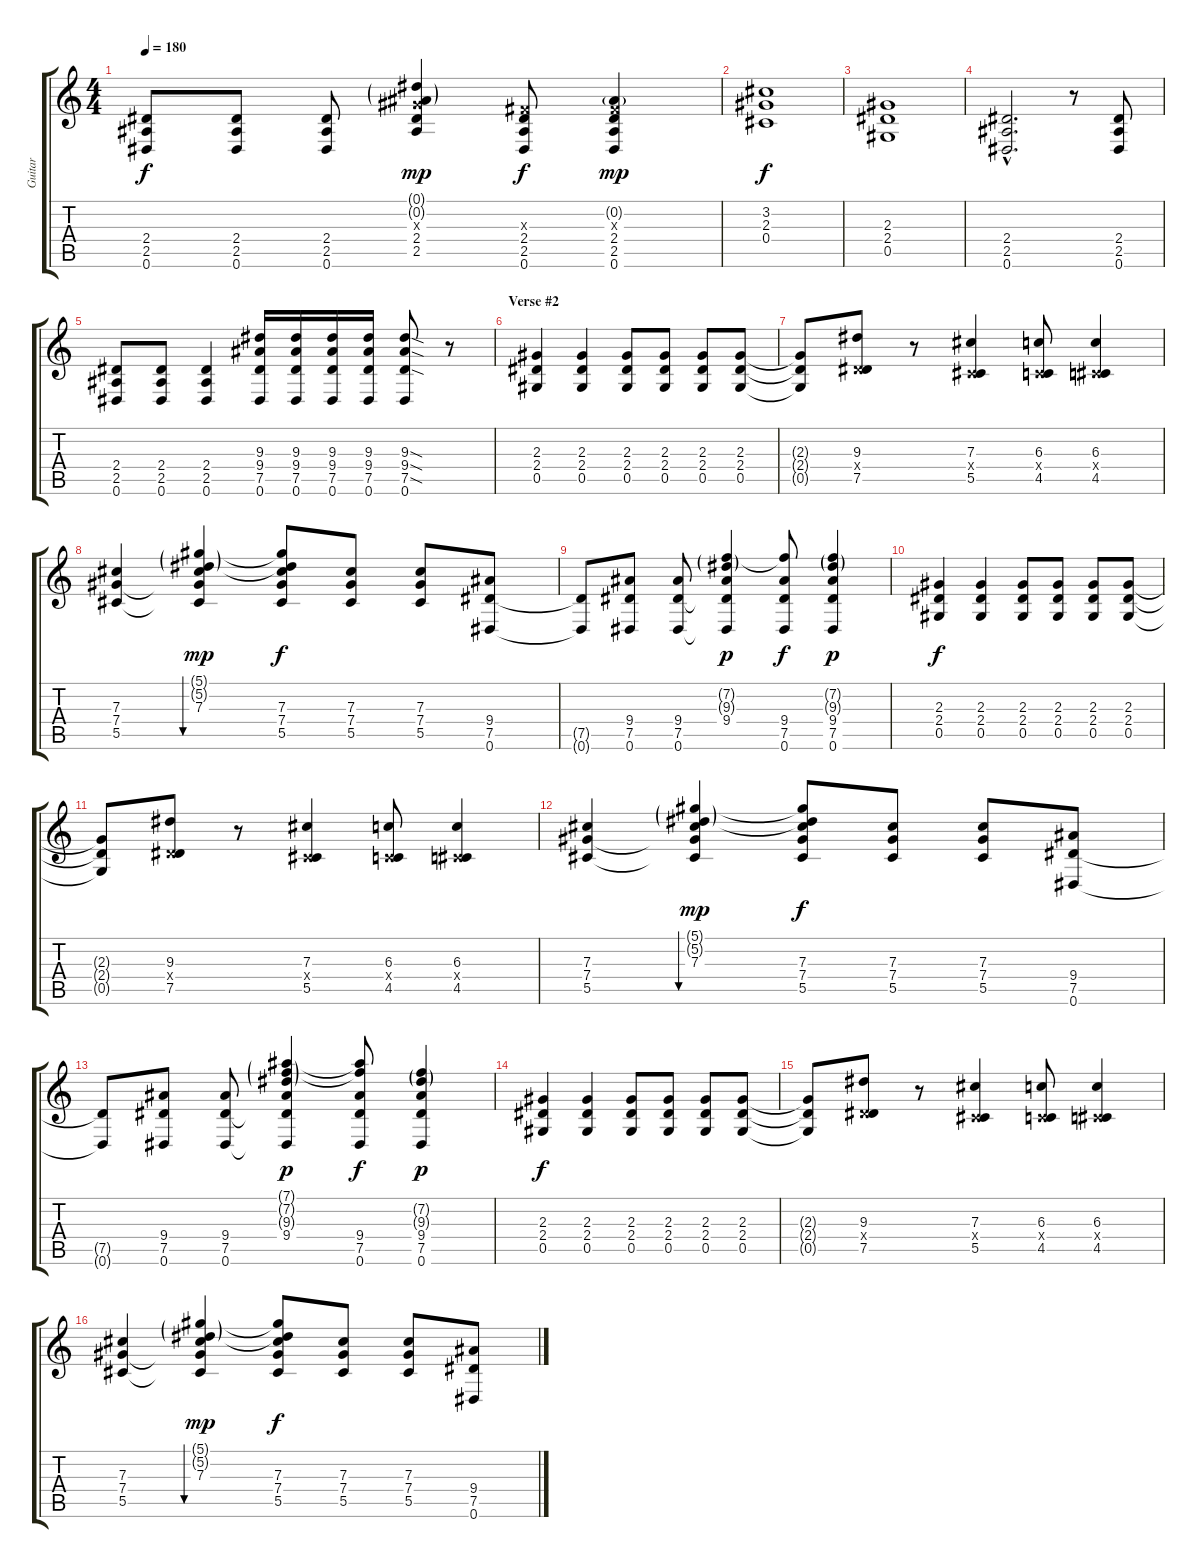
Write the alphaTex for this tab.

\track ("Guitar" "Guitar") {instrument distortionguitar}
\staff {score tabs}
\tuning (Eb4 Bb3 Gb3 Db3 Ab2 Eb2) {hide}
\ts (4 4)
\tempo 180
\clef g2
\ks c
(2.4{t} 2.5{t} 0.6{t}).8{dy f} (2.4 2.5 0.6).8 (2.4 2.5 0.6).8 (0.1{g} 0.2{g} 2.3{x} 2.4 2.5).4{dy mp} (0.3{x} 2.4 2.5 0.6).8{dy f} (0.2{g} 0.3{x} 2.4 2.5 0.6).4{dy mp} |
(3.2 2.3 0.4).1{dy f} |
(2.3 2.4 0.5).1 |
(2.4{hac} 2.5{hac} 0.6{hac}).2{d} r.8 (2.4 2.5 0.6).8 |
(2.4 2.5 0.6).8 (2.4 2.5 0.6).8 (2.4 2.5 0.6).4 (9.3 9.4 7.5 0.6).16 (9.3 9.4 7.5 0.6).16 (9.3 9.4 7.5 0.6).16 (9.3 9.4 7.5 0.6).16 (9.3{sod} 9.4{sod} 7.5{sod} 0.6).8 r.8 |
\section ("" "Verse #2")
(2.3 2.4 0.5).4 (2.3 2.4 0.5).4 (2.3 2.4 0.5).8 (2.3 2.4 0.5).8 (2.3 2.4 0.5).8 (2.3 2.4 0.5).8 |
(2.3{t} 2.4{t} 0.5{t}).8 (9.3 2.4{x} 7.5).8 r.8 (7.3 0.4{x} 5.5).4 (6.3 0.4{x} 4.5).8 (6.3 0.4{x} 4.5).4 |
(7.3 7.4 5.5).4 (5.1{g} 5.2{g} 7.3 7.4{t} 5.5{t}).4{bu 30 dy mp} (5.1{t} 5.2{t} 7.3 7.4 5.5).8{dy f} (7.3 7.4 5.5).8 (7.3 7.4 5.5).8 (9.4 7.5 0.6).8 |
(7.5{t} 0.6{t}).8 (9.4 7.5 0.6).8 (9.4 7.5 0.6).8 (7.2{g} 9.3{g} 9.4 7.5{t} 0.6{t}).4{dy p} (7.2{t} 9.4 7.5 0.6).8{dy f} (7.2{g} 9.3{g} 9.4 7.5 0.6).4{dy p} |
(2.3 2.4 0.5).4{dy f} (2.3 2.4 0.5).4 (2.3 2.4 0.5).8 (2.3 2.4 0.5).8 (2.3 2.4 0.5).8 (2.3 2.4 0.5).8 |
(2.3{t} 2.4{t} 0.5{t}).8 (9.3 2.4{x} 7.5).8 r.8 (7.3 0.4{x} 5.5).4 (6.3 0.4{x} 4.5).8 (6.3 0.4{x} 4.5).4 |
(7.3 7.4 5.5).4 (5.1{g} 5.2{g} 7.3 7.4{t} 5.5{t}).4{bu 30 dy mp} (5.1{t} 5.2{t} 7.3 7.4 5.5).8{dy f} (7.3 7.4 5.5).8 (7.3 7.4 5.5).8 (9.4 7.5 0.6).8 |
(7.5{t} 0.6{t}).8 (9.4 7.5 0.6).8 (9.4 7.5 0.6).8 (7.1{g} 7.2{g} 9.3{g} 9.4 7.5{t} 0.6{t}).4{dy p} (7.1{t} 7.2{t} 9.4 7.5 0.6).8{dy f} (7.2{g} 9.3{g} 9.4 7.5 0.6).4{dy p} |
(2.3 2.4 0.5).4{dy f} (2.3 2.4 0.5).4 (2.3 2.4 0.5).8 (2.3 2.4 0.5).8 (2.3 2.4 0.5).8 (2.3 2.4 0.5).8 |
(2.3{t} 2.4{t} 0.5{t}).8 (9.3 2.4{x} 7.5).8 r.8 (7.3 0.4{x} 5.5).4 (6.3 0.4{x} 4.5).8 (6.3 0.4{x} 4.5).4 |
(7.3 7.4 5.5).4 (5.1{g} 5.2{g} 7.3 7.4{t} 5.5{t}).4{bu 30 dy mp} (5.1{t} 5.2{t} 7.3 7.4 5.5).8{dy f} (7.3 7.4 5.5).8 (7.3 7.4 5.5).8 (9.4 7.5 0.6).8
